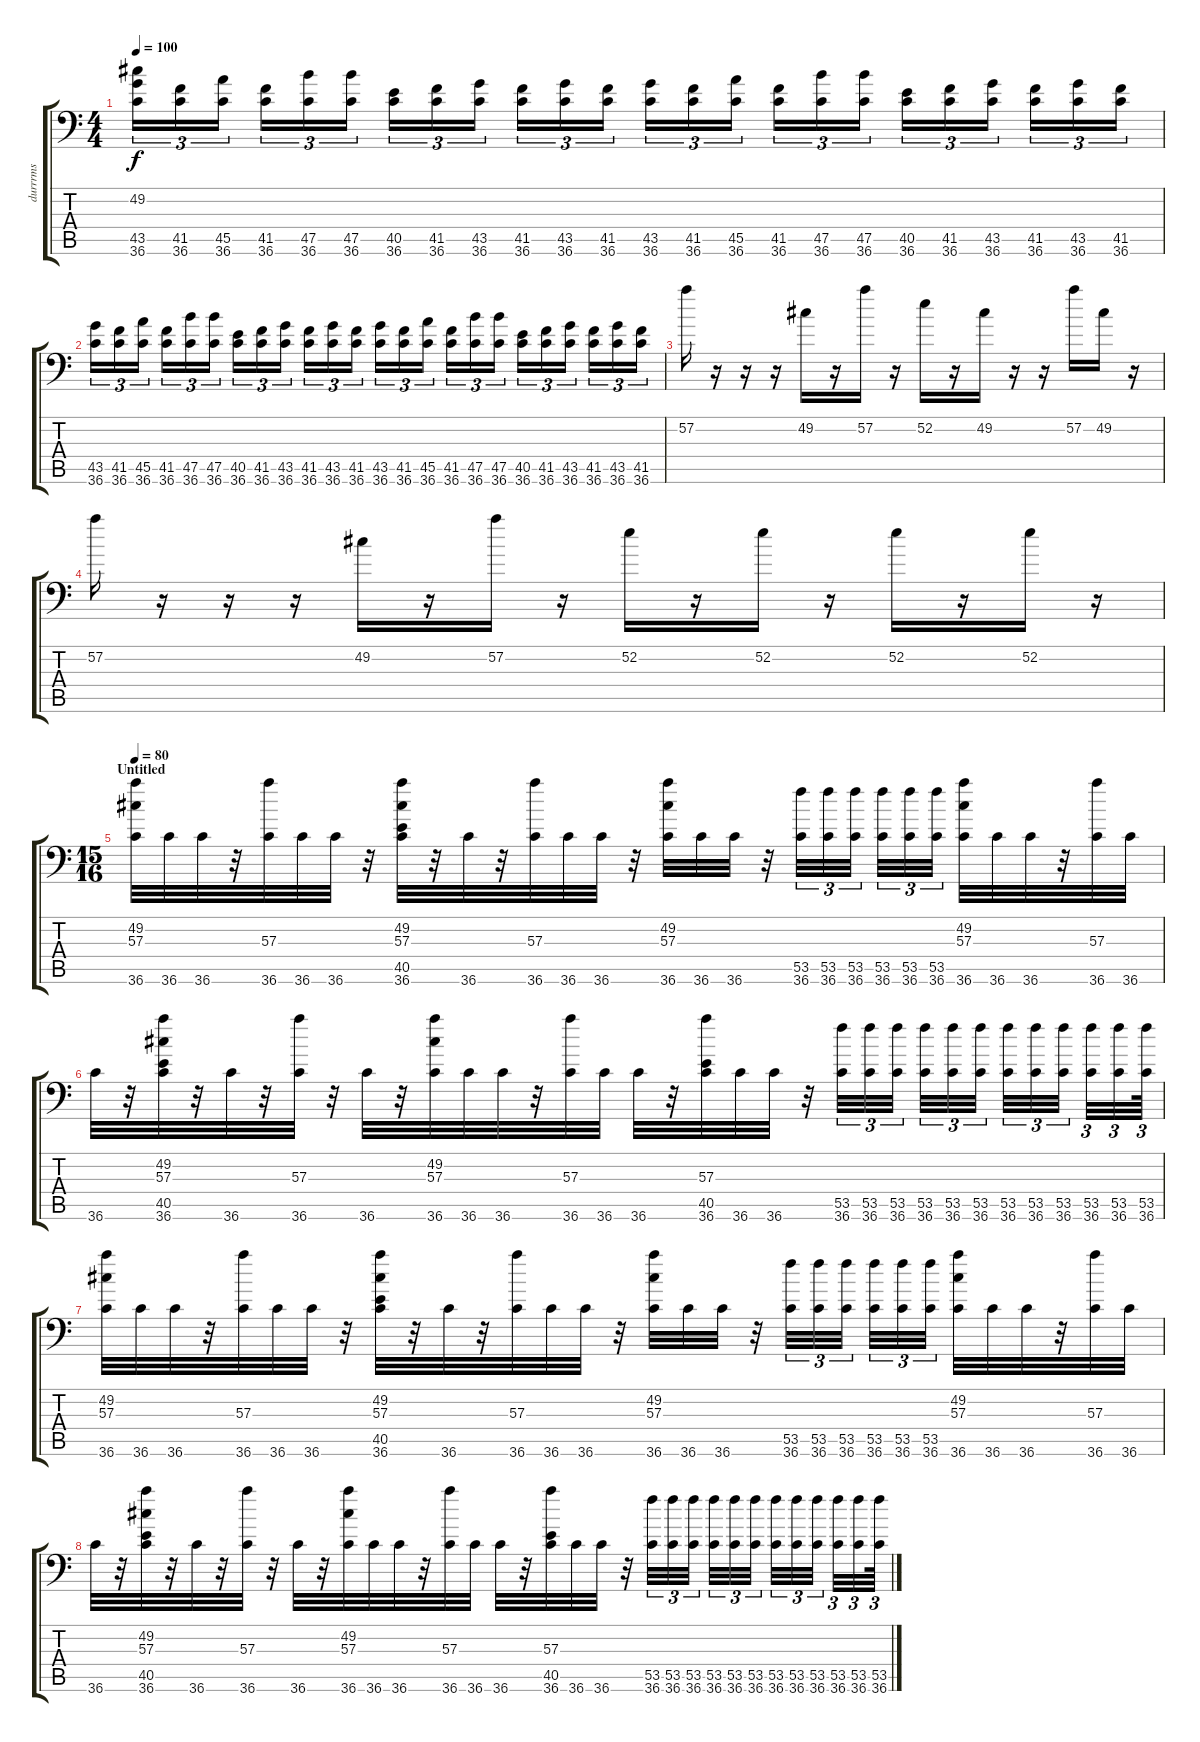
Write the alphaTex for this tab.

\track ("durrrms" "durrrms") {instrument acousticgrandpiano}
\staff {score tabs}
\tuning (C-1 C-1 C-1 C-1 C-1 C-1) {hide}
\ts (4 4)
\tempo 100
\clef f4
\ks c
(49.2 43.5 36.6).16{tu (3 2) dy f} (41.5 36.6).16{tu (3 2)} (45.5 36.6).16{tu (3 2)} (41.5 36.6).16{tu (3 2)} (47.5 36.6).16{tu (3 2)} (47.5 36.6).16{tu (3 2)} (40.5 36.6).16{tu (3 2)} (41.5 36.6).16{tu (3 2)} (43.5 36.6).16{tu (3 2)} (41.5 36.6).16{tu (3 2)} (43.5 36.6).16{tu (3 2)} (41.5 36.6).16{tu (3 2)} (43.5 36.6).16{tu (3 2)} (41.5 36.6).16{tu (3 2)} (45.5 36.6).16{tu (3 2)} (41.5 36.6).16{tu (3 2)} (47.5 36.6).16{tu (3 2)} (47.5 36.6).16{tu (3 2)} (40.5 36.6).16{tu (3 2)} (41.5 36.6).16{tu (3 2)} (43.5 36.6).16{tu (3 2)} (41.5 36.6).16{tu (3 2)} (43.5 36.6).16{tu (3 2)} (41.5 36.6).16{tu (3 2)} |
(43.5 36.6).16{tu (3 2)} (41.5 36.6).16{tu (3 2)} (45.5 36.6).16{tu (3 2)} (41.5 36.6).16{tu (3 2)} (47.5 36.6).16{tu (3 2)} (47.5 36.6).16{tu (3 2)} (40.5 36.6).16{tu (3 2)} (41.5 36.6).16{tu (3 2)} (43.5 36.6).16{tu (3 2)} (41.5 36.6).16{tu (3 2)} (43.5 36.6).16{tu (3 2)} (41.5 36.6).16{tu (3 2)} (43.5 36.6).16{tu (3 2)} (41.5 36.6).16{tu (3 2)} (45.5 36.6).16{tu (3 2)} (41.5 36.6).16{tu (3 2)} (47.5 36.6).16{tu (3 2)} (47.5 36.6).16{tu (3 2)} (40.5 36.6).16{tu (3 2)} (41.5 36.6).16{tu (3 2)} (43.5 36.6).16{tu (3 2)} (41.5 36.6).16{tu (3 2)} (43.5 36.6).16{tu (3 2)} (41.5 36.6).16{tu (3 2)} |
57.2.16 r.16 r.16 r.16 49.2.16 r.16 57.2.16 r.16 52.2.16 r.16 49.2.16 r.16 r.16 57.2.16 49.2.16 r.16 |
57.2.16 r.16 r.16 r.16 49.2.16 r.16 57.2.16 r.16 52.2.16 r.16 52.2.16 r.16 52.2.16 r.16 52.2.16 r.16 |
\ts (15 16)
\section ("" "Untitled")
\tempo 80
(49.2 57.3 36.6).32 36.6.32 36.6.32 r.32 (57.3 36.6).32 36.6.32 36.6.32 r.32 (49.2 57.3 40.5 36.6).32 r.32 36.6.32 r.32 (57.3 36.6).32 36.6.32 36.6.32 r.32 (49.2 57.3 36.6).32 36.6.32 36.6.32 r.32 (53.5 36.6).32{tu (3 2)} (53.5 36.6).32{tu (3 2)} (53.5 36.6).32{tu (3 2)} (53.5 36.6).32{tu (3 2)} (53.5 36.6).32{tu (3 2)} (53.5 36.6).32{tu (3 2)} (49.2 57.3 36.6).32 36.6.32 36.6.32 r.32 (57.3 36.6).32 36.6.32 |
36.6.32 r.32 (49.2 57.3 40.5 36.6).32 r.32 36.6.32 r.32 (57.3 36.6).32 r.32 36.6.32 r.32 (49.2 57.3 36.6).32 36.6.32 36.6.32 r.32 (57.3 36.6).32 36.6.32 36.6.32 r.32 (57.3 40.5 36.6).32 36.6.32 36.6.32 r.32 (53.5 36.6).32{tu (3 2)} (53.5 36.6).32{tu (3 2)} (53.5 36.6).32{tu (3 2)} (53.5 36.6).32{tu (3 2)} (53.5 36.6).32{tu (3 2)} (53.5 36.6).32{tu (3 2)} (53.5 36.6).32{tu (3 2)} (53.5 36.6).32{tu (3 2)} (53.5 36.6).32{tu (3 2)} (53.5 36.6).32{tu (3 2)} (53.5 36.6).32{tu (3 2)} (53.5 36.6).64{tu (3 2)} |
(49.2 57.3 36.6).32 36.6.32 36.6.32 r.32 (57.3 36.6).32 36.6.32 36.6.32 r.32 (49.2 57.3 40.5 36.6).32 r.32 36.6.32 r.32 (57.3 36.6).32 36.6.32 36.6.32 r.32 (49.2 57.3 36.6).32 36.6.32 36.6.32 r.32 (53.5 36.6).32{tu (3 2)} (53.5 36.6).32{tu (3 2)} (53.5 36.6).32{tu (3 2)} (53.5 36.6).32{tu (3 2)} (53.5 36.6).32{tu (3 2)} (53.5 36.6).32{tu (3 2)} (49.2 57.3 36.6).32 36.6.32 36.6.32 r.32 (57.3 36.6).32 36.6.32 |
36.6.32 r.32 (49.2 57.3 40.5 36.6).32 r.32 36.6.32 r.32 (57.3 36.6).32 r.32 36.6.32 r.32 (49.2 57.3 36.6).32 36.6.32 36.6.32 r.32 (57.3 36.6).32 36.6.32 36.6.32 r.32 (57.3 40.5 36.6).32 36.6.32 36.6.32 r.32 (53.5 36.6).32{tu (3 2)} (53.5 36.6).32{tu (3 2)} (53.5 36.6).32{tu (3 2)} (53.5 36.6).32{tu (3 2)} (53.5 36.6).32{tu (3 2)} (53.5 36.6).32{tu (3 2)} (53.5 36.6).32{tu (3 2)} (53.5 36.6).32{tu (3 2)} (53.5 36.6).32{tu (3 2)} (53.5 36.6).32{tu (3 2)} (53.5 36.6).32{tu (3 2)} (53.5 36.6).64{tu (3 2)}
